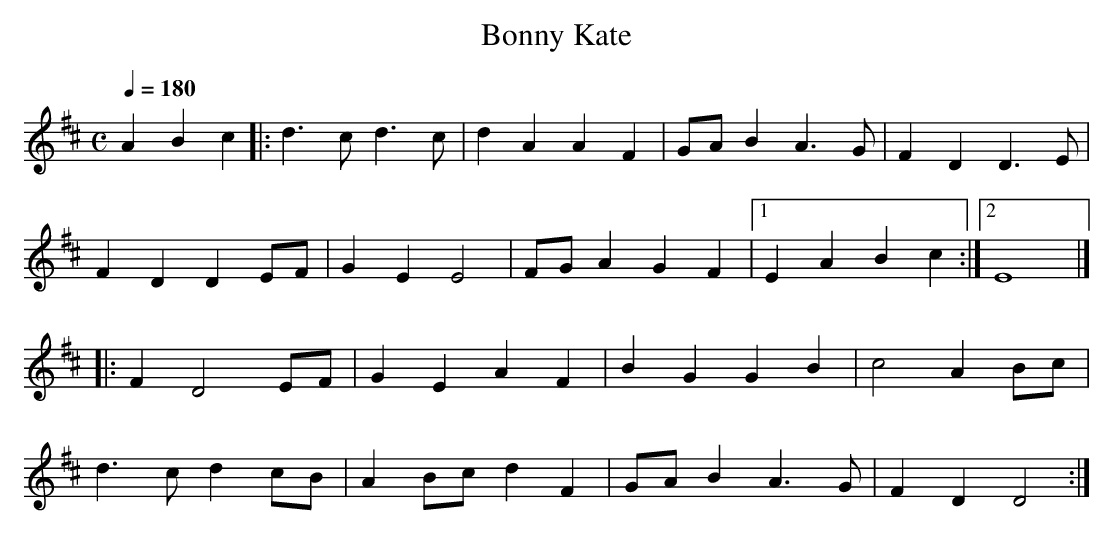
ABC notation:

X:1
T:Bonny Kate
M:C
L:1/4
K:Dmaj
Q:1/4=180
A B c |: d>c d>c | d A A F | G/2A/2 B A>G | F D D>E |
F D D E/2F/2 | G E E2 | F/2G/2 A G F |\
 [1 E A B c :|  [2 E4 |]
|: F D2 E/2F/2 | G E A F | B G G B | c2 A B/2c/2 |
d>c d c/2B/2 | A B/2c/2 d F | G/2A/2 B A>G | F D D2 :|
